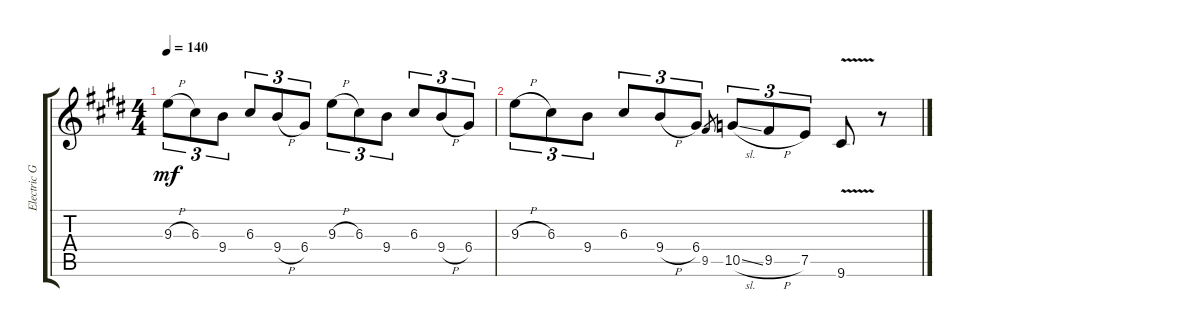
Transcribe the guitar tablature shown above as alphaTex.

\track ("Electric Guitar" "Electric G") {instrument electricguitarclean}
\staff {score tabs}
\tuning (E4 B3 G3 D3 A2 E2) {hide}
\ts (4 4)
\tempo 140
\clef g2
\ks c#minor
9.3{h}.8{tu (3 2) dy mf instrument electricguitarclean} 6.3.8{tu (3 2)} 9.4.8{tu (3 2)} 6.3.8{tu (3 2)} 9.4{h}.8{tu (3 2)} 6.4.8{tu (3 2)} 9.3{h}.8{tu (3 2)} 6.3.8{tu (3 2)} 9.4.8{tu (3 2)} 6.3.8{tu (3 2)} 9.4{h}.8{tu (3 2)} 6.4.8{tu (3 2)} |
9.3{h}.8{tu (3 2)} 6.3.8{tu (3 2)} 9.4.8{tu (3 2)} 6.3.8{tu (3 2)} 9.4{h}.8{tu (3 2)} 6.4.8{tu (3 2)} 9.5.8{gr} 10.5{sl}.8{tu (3 2)} 9.5{h}.8{tu (3 2)} 7.5.8{tu (3 2)} 9.6{v}.8 r.8
